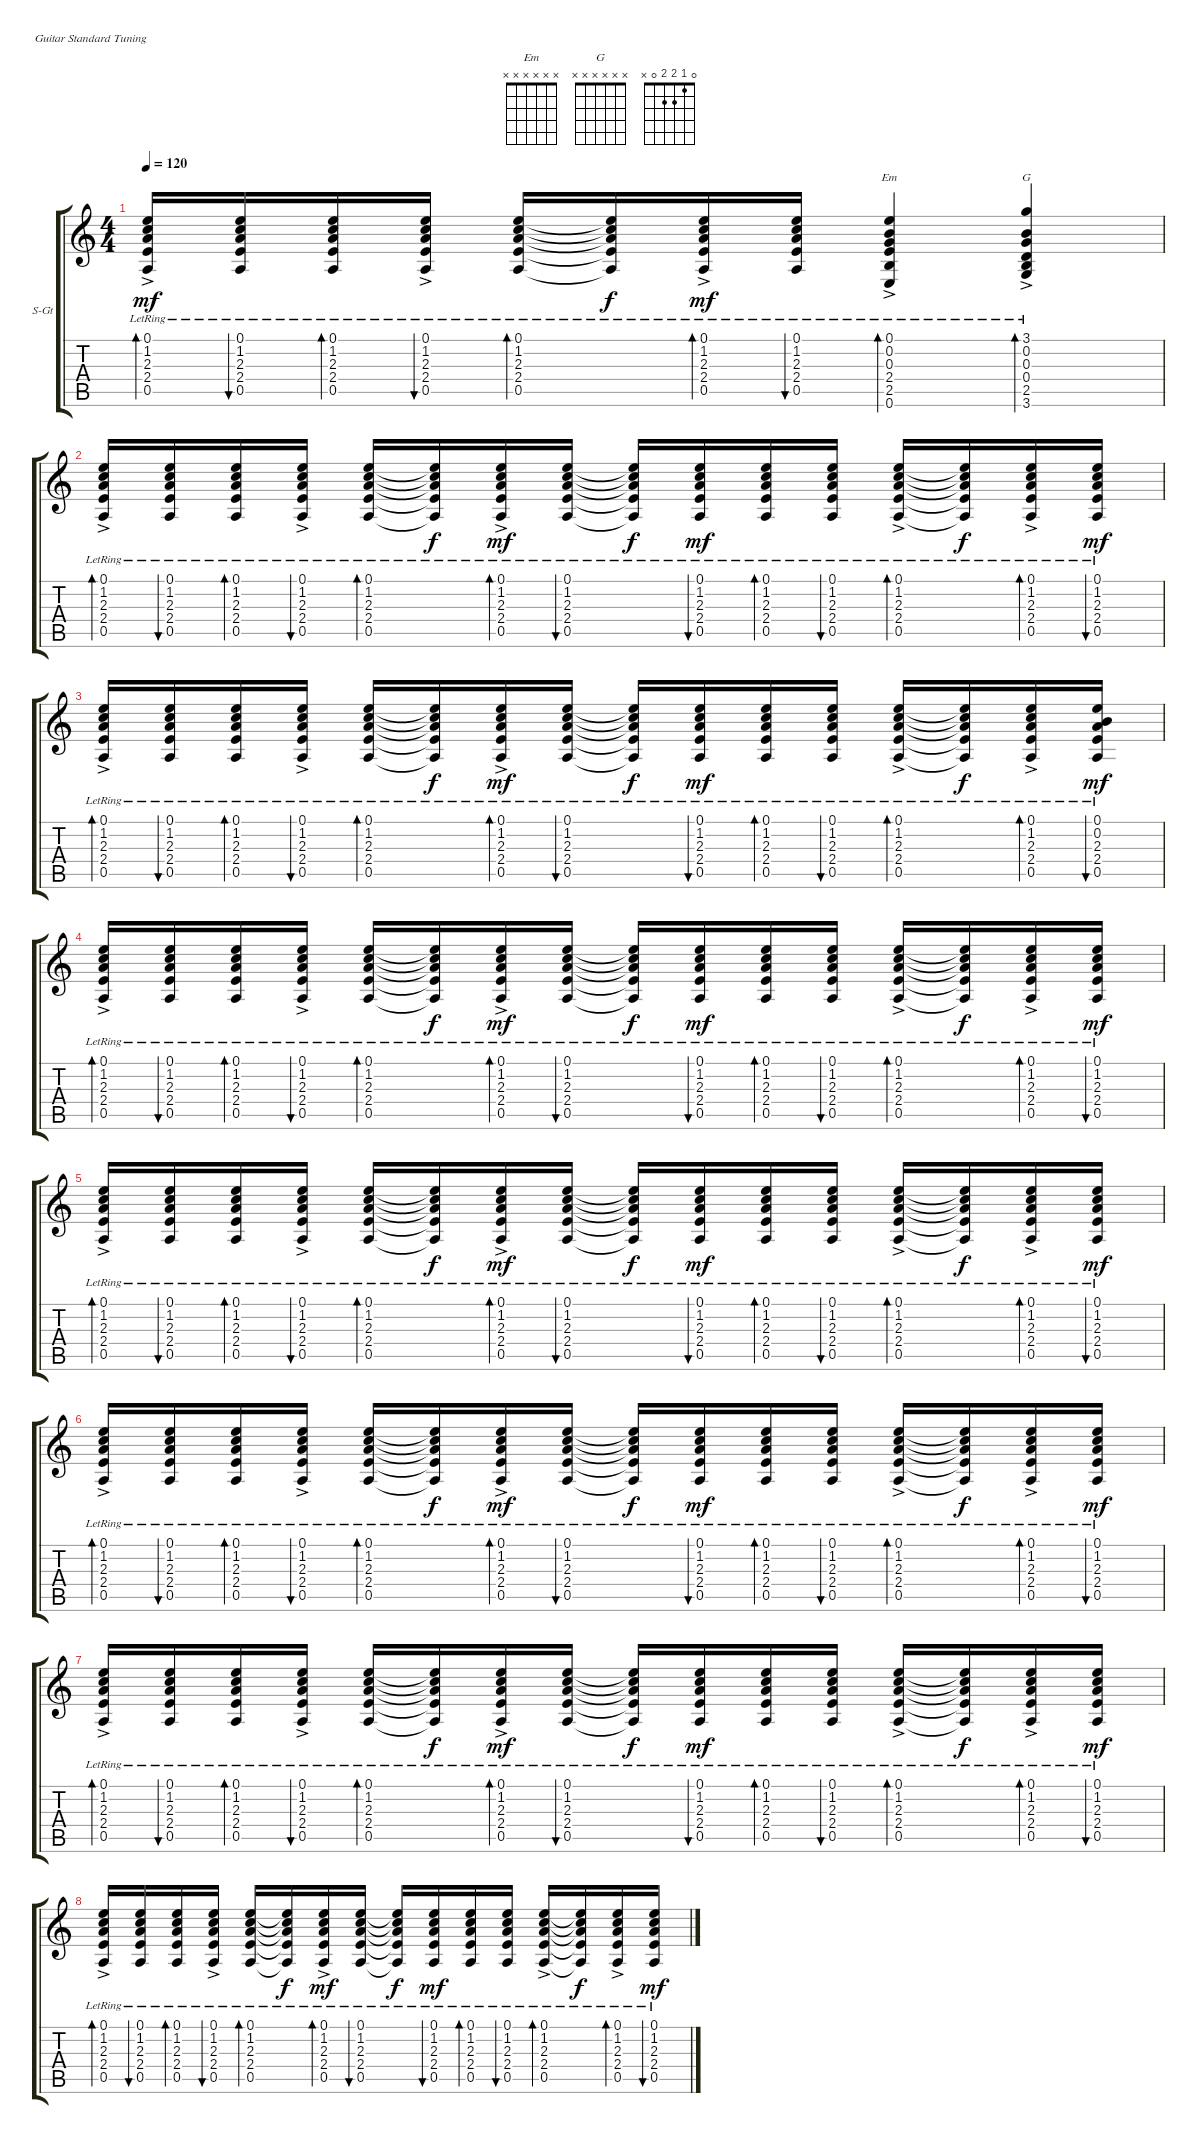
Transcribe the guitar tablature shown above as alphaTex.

\bracketExtendMode groupsimilarinstruments
\firstSystemTrackNameOrientation horizontal
\otherSystemsTrackNameOrientation horizontal
\track ("Guitar 1" "S-Gt") {instrument acousticguitarsteel}
\staff {score tabs}
\tuning (E4 B3 G3 D3 A2 E2)
\chord ("Em" x x x x x x)
\chord ("G" x x x x x x)
\chord ("" 0 1 2 2 0 x)
\ts (4 4)
\tempo 120
\clef g2
\ks c
(0.1{ac lr} 1.2{ac lr} 2.3{ac lr} 2.4{ac lr} 0.5{ac lr}).16{bd 60 ch "" dy mf} (0.1{lr} 1.2{lr} 2.3{lr} 2.4{lr} 0.5{lr}).16{bu 60} (0.1{lr} 1.2{lr} 2.3{lr} 2.4{lr} 0.5{lr}).16{bd 60} (0.1{ac lr} 1.2{ac lr} 2.3{ac lr} 2.4{ac lr} 0.5{ac lr}).16{bu 60} (0.1{lr} 1.2{lr} 2.3{lr} 2.4{lr} 0.5{lr}).16{bd 60} (0.1{lr t} 1.2{lr t} 2.3{lr t} 2.4{lr t} 0.5{lr t}).16{dy f} (0.1{ac lr} 1.2{ac lr} 2.3{ac lr} 2.4{ac lr} 0.5{ac lr}).16{bd 60 dy mf} (0.1{lr} 1.2{lr} 2.3{lr} 2.4{lr} 0.5{lr}).16{bu 60} (0.1 0.2{ac lr} 0.3{ac lr} 2.4{ac lr} 2.5{ac lr} 0.6{ac lr}).4{bd 60 ch "Em"} (3.1 0.2{ac lr} 0.3{ac lr} 0.4{ac lr} 2.5{ac lr} 3.6{ac lr}).4{bd 60 ch "G"} |
(0.1{ac lr} 1.2{ac lr} 2.3{ac lr} 2.4{ac lr} 0.5{ac lr}).16{bd 60 ch ""} (0.1{lr} 1.2{lr} 2.3{lr} 2.4{lr} 0.5{lr}).16{bu 60} (0.1{lr} 1.2{lr} 2.3{lr} 2.4{lr} 0.5{lr}).16{bd 60} (0.1{ac lr} 1.2{ac lr} 2.3{ac lr} 2.4{ac lr} 0.5{ac lr}).16{bu 60} (0.1{lr} 1.2{lr} 2.3{lr} 2.4{lr} 0.5{lr}).16{bd 60} (0.1{lr t} 1.2{lr t} 2.3{lr t} 2.4{lr t} 0.5{lr t}).16{dy f} (0.1{ac lr} 1.2{ac lr} 2.3{ac lr} 2.4{ac lr} 0.5{ac lr}).16{bd 60 dy mf} (0.1{lr} 1.2{lr} 2.3{lr} 2.4{lr} 0.5{lr}).16{bu 60} (0.1{lr t} 1.2{lr t} 2.3{lr t} 2.4{lr t} 0.5{lr t}).16{dy f} (0.1{lr} 1.2{lr} 2.3{lr} 2.4{lr} 0.5{lr}).16{bu 60 dy mf} (0.1{lr} 1.2{lr} 2.3{lr} 2.4{lr} 0.5{lr}).16{bd 60} (0.1{lr} 1.2{lr} 2.3{lr} 2.4{lr} 0.5{lr}).16{bu 60} (0.1{ac lr} 1.2{ac lr} 2.3{ac lr} 2.4{ac lr} 0.5{ac lr}).16{bd 60} (0.1{lr t} 1.2{lr t} 2.3{lr t} 2.4{lr t} 0.5{lr t}).16{dy f} (0.1{ac lr} 1.2{ac lr} 2.3{ac lr} 2.4{ac lr} 0.5{lr}).16{bd 60} (0.1{lr} 1.2{lr} 2.3{lr} 2.4{lr} 0.5{lr}).16{bu 60 dy mf} |
(0.1{ac lr} 1.2{ac lr} 2.3{ac lr} 2.4{ac lr} 0.5{ac lr}).16{bd 60 ch ""} (0.1{lr} 1.2{lr} 2.3{lr} 2.4{lr} 0.5{lr}).16{bu 60} (0.1{lr} 1.2{lr} 2.3{lr} 2.4{lr} 0.5{lr}).16{bd 60} (0.1{ac lr} 1.2{ac lr} 2.3{ac lr} 2.4{ac lr} 0.5{ac lr}).16{bu 60} (0.1{lr} 1.2{lr} 2.3{lr} 2.4{lr} 0.5{lr}).16{bd 60} (0.1{lr t} 1.2{lr t} 2.3{lr t} 2.4{lr t} 0.5{lr t}).16{dy f} (0.1{ac lr} 1.2{ac lr} 2.3{ac lr} 2.4{ac lr} 0.5{ac lr}).16{bd 60 dy mf} (0.1{lr} 1.2{lr} 2.3{lr} 2.4{lr} 0.5{lr}).16{bu 60} (0.1{lr t} 1.2{lr t} 2.3{lr t} 2.4{lr t} 0.5{lr t}).16{dy f} (0.1{lr} 1.2{lr} 2.3{lr} 2.4{lr} 0.5{lr}).16{bu 60 dy mf} (0.1{lr} 1.2{lr} 2.3{lr} 2.4{lr} 0.5{lr}).16{bd 60} (0.1{lr} 1.2{lr} 2.3{lr} 2.4{lr} 0.5{lr}).16{bu 60} (0.1{ac lr} 1.2{ac lr} 2.3{ac lr} 2.4{ac lr} 0.5{ac lr}).16{bd 60} (0.1{lr t} 1.2{lr t} 2.3{lr t} 2.4{lr t} 0.5{lr t}).16{dy f} (0.1{ac lr} 1.2{ac lr} 2.3{ac lr} 2.4{ac lr} 0.5{lr}).16{bd 60} (0.1{lr} 0.2{lr} 2.3{lr} 2.4{lr} 0.5{lr}).16{bu 60 dy mf} |
(0.1{ac lr} 1.2{ac lr} 2.3{ac lr} 2.4{ac lr} 0.5{ac lr}).16{bd 60 ch ""} (0.1{lr} 1.2{lr} 2.3{lr} 2.4{lr} 0.5{lr}).16{bu 60} (0.1{lr} 1.2{lr} 2.3{lr} 2.4{lr} 0.5{lr}).16{bd 60} (0.1{ac lr} 1.2{ac lr} 2.3{ac lr} 2.4{ac lr} 0.5{ac lr}).16{bu 60} (0.1{lr} 1.2{lr} 2.3{lr} 2.4{lr} 0.5{lr}).16{bd 60} (0.1{lr t} 1.2{lr t} 2.3{lr t} 2.4{lr t} 0.5{lr t}).16{dy f} (0.1{ac lr} 1.2{ac lr} 2.3{ac lr} 2.4{ac lr} 0.5{ac lr}).16{bd 60 dy mf} (0.1{lr} 1.2{lr} 2.3{lr} 2.4{lr} 0.5{lr}).16{bu 60} (0.1{lr t} 1.2{lr t} 2.3{lr t} 2.4{lr t} 0.5{lr t}).16{dy f} (0.1{lr} 1.2{lr} 2.3{lr} 2.4{lr} 0.5{lr}).16{bu 60 dy mf} (0.1{lr} 1.2{lr} 2.3{lr} 2.4{lr} 0.5{lr}).16{bd 60} (0.1{lr} 1.2{lr} 2.3{lr} 2.4{lr} 0.5{lr}).16{bu 60} (0.1{ac lr} 1.2{ac lr} 2.3{ac lr} 2.4{ac lr} 0.5{ac lr}).16{bd 60} (0.1{lr t} 1.2{lr t} 2.3{lr t} 2.4{lr t} 0.5{lr t}).16{dy f} (0.1{ac lr} 1.2{ac lr} 2.3{ac lr} 2.4{ac lr} 0.5{lr}).16{bd 60} (0.1{lr} 1.2{lr} 2.3{lr} 2.4{lr} 0.5{lr}).16{bu 60 dy mf} |
(0.1{ac lr} 1.2{ac lr} 2.3{ac lr} 2.4{ac lr} 0.5{ac lr}).16{bd 60 ch ""} (0.1{lr} 1.2{lr} 2.3{lr} 2.4{lr} 0.5{lr}).16{bu 60} (0.1{lr} 1.2{lr} 2.3{lr} 2.4{lr} 0.5{lr}).16{bd 60} (0.1{ac lr} 1.2{ac lr} 2.3{ac lr} 2.4{ac lr} 0.5{ac lr}).16{bu 60} (0.1{lr} 1.2{lr} 2.3{lr} 2.4{lr} 0.5{lr}).16{bd 60} (0.1{lr t} 1.2{lr t} 2.3{lr t} 2.4{lr t} 0.5{lr t}).16{dy f} (0.1{ac lr} 1.2{ac lr} 2.3{ac lr} 2.4{ac lr} 0.5{ac lr}).16{bd 60 dy mf} (0.1{lr} 1.2{lr} 2.3{lr} 2.4{lr} 0.5{lr}).16{bu 60} (0.1{lr t} 1.2{lr t} 2.3{lr t} 2.4{lr t} 0.5{lr t}).16{dy f} (0.1{lr} 1.2{lr} 2.3{lr} 2.4{lr} 0.5{lr}).16{bu 60 dy mf} (0.1{lr} 1.2{lr} 2.3{lr} 2.4{lr} 0.5{lr}).16{bd 60} (0.1{lr} 1.2{lr} 2.3{lr} 2.4{lr} 0.5{lr}).16{bu 60} (0.1{ac lr} 1.2{ac lr} 2.3{ac lr} 2.4{ac lr} 0.5{ac lr}).16{bd 60} (0.1{lr t} 1.2{lr t} 2.3{lr t} 2.4{lr t} 0.5{lr t}).16{dy f} (0.1{ac lr} 1.2{ac lr} 2.3{ac lr} 2.4{ac lr} 0.5{lr}).16{bd 60} (0.1{lr} 1.2{lr} 2.3{lr} 2.4{lr} 0.5{lr}).16{bu 60 dy mf} |
(0.1{ac lr} 1.2{ac lr} 2.3{ac lr} 2.4{ac lr} 0.5{ac lr}).16{bd 60 ch ""} (0.1{lr} 1.2{lr} 2.3{lr} 2.4{lr} 0.5{lr}).16{bu 60} (0.1{lr} 1.2{lr} 2.3{lr} 2.4{lr} 0.5{lr}).16{bd 60} (0.1{ac lr} 1.2{ac lr} 2.3{ac lr} 2.4{ac lr} 0.5{ac lr}).16{bu 60} (0.1{lr} 1.2{lr} 2.3{lr} 2.4{lr} 0.5{lr}).16{bd 60} (0.1{lr t} 1.2{lr t} 2.3{lr t} 2.4{lr t} 0.5{lr t}).16{dy f} (0.1{ac lr} 1.2{ac lr} 2.3{ac lr} 2.4{ac lr} 0.5{ac lr}).16{bd 60 dy mf} (0.1{lr} 1.2{lr} 2.3{lr} 2.4{lr} 0.5{lr}).16{bu 60} (0.1{lr t} 1.2{lr t} 2.3{lr t} 2.4{lr t} 0.5{lr t}).16{dy f} (0.1{lr} 1.2{lr} 2.3{lr} 2.4{lr} 0.5{lr}).16{bu 60 dy mf} (0.1{lr} 1.2{lr} 2.3{lr} 2.4{lr} 0.5{lr}).16{bd 60} (0.1{lr} 1.2{lr} 2.3{lr} 2.4{lr} 0.5{lr}).16{bu 60} (0.1{ac lr} 1.2{ac lr} 2.3{ac lr} 2.4{ac lr} 0.5{ac lr}).16{bd 60} (0.1{lr t} 1.2{lr t} 2.3{lr t} 2.4{lr t} 0.5{lr t}).16{dy f} (0.1{ac lr} 1.2{ac lr} 2.3{ac lr} 2.4{ac lr} 0.5{lr}).16{bd 60} (0.1{lr} 1.2{lr} 2.3{lr} 2.4{lr} 0.5{lr}).16{bu 60 dy mf} |
(0.1{ac lr} 1.2{ac lr} 2.3{ac lr} 2.4{ac lr} 0.5{ac lr}).16{bd 60 ch ""} (0.1{lr} 1.2{lr} 2.3{lr} 2.4{lr} 0.5{lr}).16{bu 60} (0.1{lr} 1.2{lr} 2.3{lr} 2.4{lr} 0.5{lr}).16{bd 60} (0.1{ac lr} 1.2{ac lr} 2.3{ac lr} 2.4{ac lr} 0.5{ac lr}).16{bu 60} (0.1{lr} 1.2{lr} 2.3{lr} 2.4{lr} 0.5{lr}).16{bd 60} (0.1{lr t} 1.2{lr t} 2.3{lr t} 2.4{lr t} 0.5{lr t}).16{dy f} (0.1{ac lr} 1.2{ac lr} 2.3{ac lr} 2.4{ac lr} 0.5{ac lr}).16{bd 60 dy mf} (0.1{lr} 1.2{lr} 2.3{lr} 2.4{lr} 0.5{lr}).16{bu 60} (0.1{lr t} 1.2{lr t} 2.3{lr t} 2.4{lr t} 0.5{lr t}).16{dy f} (0.1{lr} 1.2{lr} 2.3{lr} 2.4{lr} 0.5{lr}).16{bu 60 dy mf} (0.1{lr} 1.2{lr} 2.3{lr} 2.4{lr} 0.5{lr}).16{bd 60} (0.1{lr} 1.2{lr} 2.3{lr} 2.4{lr} 0.5{lr}).16{bu 60} (0.1{ac lr} 1.2{ac lr} 2.3{ac lr} 2.4{ac lr} 0.5{ac lr}).16{bd 60} (0.1{lr t} 1.2{lr t} 2.3{lr t} 2.4{lr t} 0.5{lr t}).16{dy f} (0.1{ac lr} 1.2{ac lr} 2.3{ac lr} 2.4{ac lr} 0.5{lr}).16{bd 60} (0.1{lr} 1.2{lr} 2.3{lr} 2.4{lr} 0.5{lr}).16{bu 60 dy mf} |
(0.1{ac lr} 1.2{ac lr} 2.3{ac lr} 2.4{ac lr} 0.5{ac lr}).16{bd 60 ch ""} (0.1{lr} 1.2{lr} 2.3{lr} 2.4{lr} 0.5{lr}).16{bu 60} (0.1{lr} 1.2{lr} 2.3{lr} 2.4{lr} 0.5{lr}).16{bd 60} (0.1{ac lr} 1.2{ac lr} 2.3{ac lr} 2.4{ac lr} 0.5{ac lr}).16{bu 60} (0.1{lr} 1.2{lr} 2.3{lr} 2.4{lr} 0.5{lr}).16{bd 60} (0.1{lr t} 1.2{lr t} 2.3{lr t} 2.4{lr t} 0.5{lr t}).16{dy f} (0.1{ac lr} 1.2{ac lr} 2.3{ac lr} 2.4{ac lr} 0.5{ac lr}).16{bd 60 dy mf} (0.1{lr} 1.2{lr} 2.3{lr} 2.4{lr} 0.5{lr}).16{bu 60} (0.1{lr t} 1.2{lr t} 2.3{lr t} 2.4{lr t} 0.5{lr t}).16{dy f} (0.1{lr} 1.2{lr} 2.3{lr} 2.4{lr} 0.5{lr}).16{bu 60 dy mf} (0.1{lr} 1.2{lr} 2.3{lr} 2.4{lr} 0.5{lr}).16{bd 60} (0.1{lr} 1.2{lr} 2.3{lr} 2.4{lr} 0.5{lr}).16{bu 60} (0.1{ac lr} 1.2{ac lr} 2.3{ac lr} 2.4{ac lr} 0.5{ac lr}).16{bd 60} (0.1{lr t} 1.2{lr t} 2.3{lr t} 2.4{lr t} 0.5{lr t}).16{dy f} (0.1{ac lr} 1.2{ac lr} 2.3{ac lr} 2.4{ac lr} 0.5{lr}).16{bd 60} (0.1{lr} 1.2{lr} 2.3{lr} 2.4{lr} 0.5{lr}).16{bu 60 dy mf}
